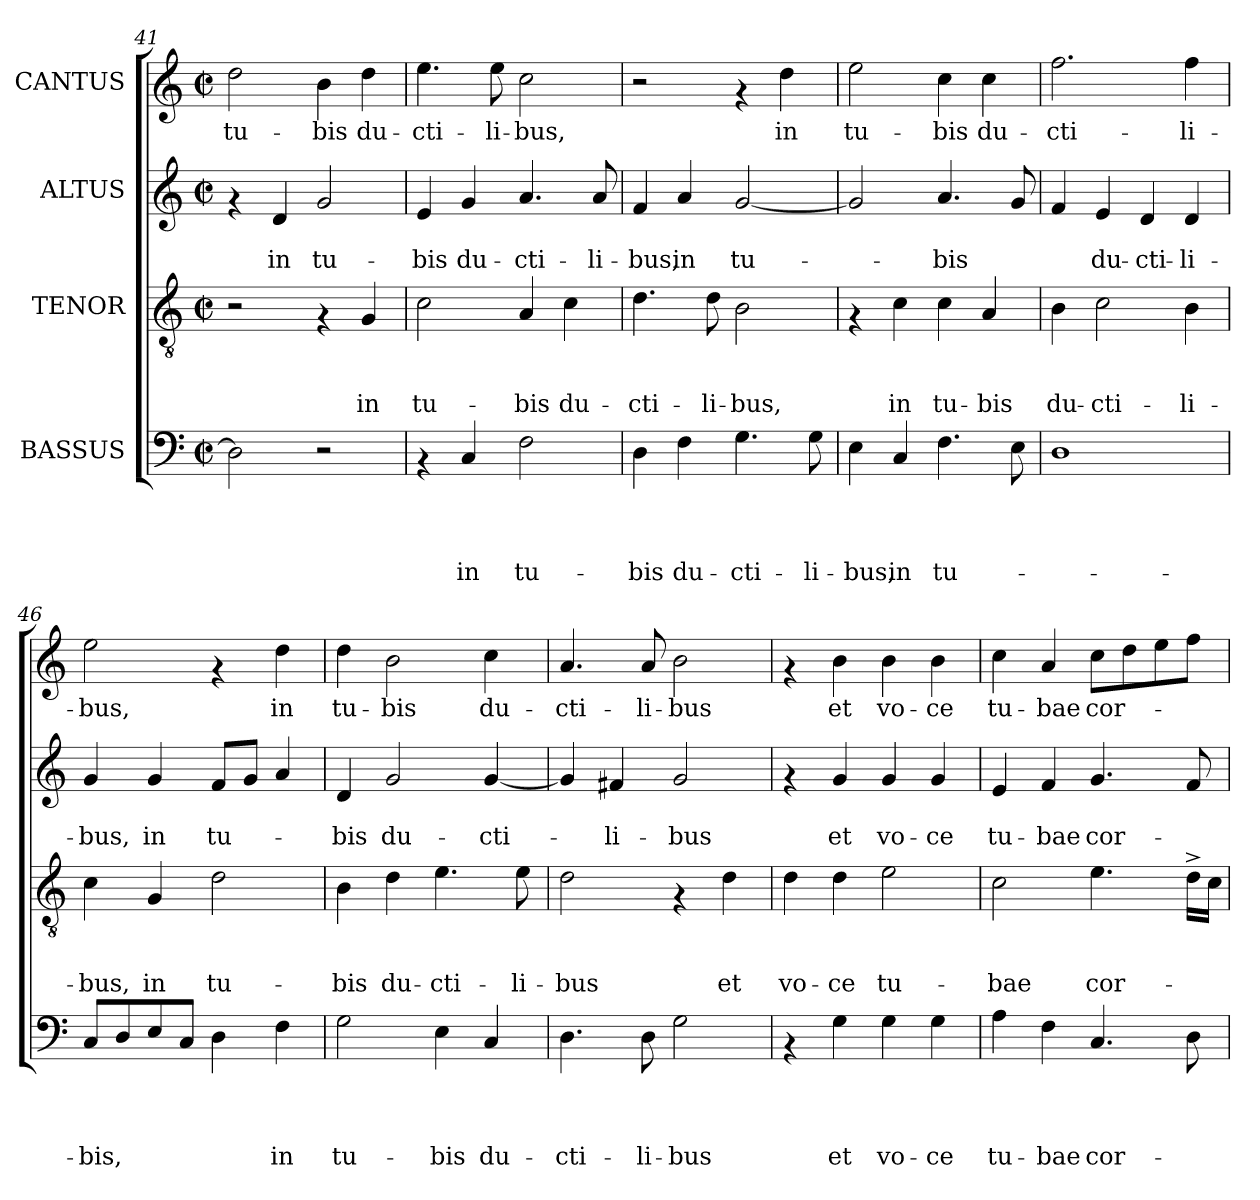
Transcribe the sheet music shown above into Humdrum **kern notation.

**kern	**text	**text	**text	**text	**kern	**text	**text	**text	**kern	**text	**text	**kern	**text
*part4	*part4	*part4	*part4	*part4	*part3	*part3	*part3	*part3	*part2	*part2	*part2	*part1	*part1
*staff4	*staff4	*staff4	*staff4	*staff4	*staff3	*staff3	*staff3	*staff3	*staff2	*staff2	*staff2	*staff1	*staff1
*I"BASSUS	*	*	*	*	*I"TENOR	*	*	*	*I"ALTUS	*	*	*I"CANTUS	*
*clefF4	*	*	*	*	*clefGv2	*	*	*	*clefG2	*	*	*clefG2	*
*k[]	*	*	*	*	*k[]	*	*	*	*k[]	*	*	*k[]	*
*C:	*	*	*	*	*C:	*	*	*	*C:	*	*	*C:	*
*M2/2	*	*	*	*	*M2/2	*	*	*	*M2/2	*	*	*M2/2	*
*met(c|)	*	*	*	*	*met(c|)	*	*	*	*met(c|)	*	*	*met(c|)	*
=41	=41	=41	=41	=41	=41	=41	=41	=41	=41	=41	=41	=41	=41
!	!	!	!	!	!	!	!	!	!	!	!	!	!LO:LY:b
2D\]	.	.	.	.	2r	.	.	.	4rf	.	.	2dd\	tu-
!	!	!	!	!	!	!	!	!	!	!	!LO:LY:b	!	!
.	.	.	.	.	.	.	.	.	4d/	.	in	.	.
!	!	!	!	!	!	!	!	!	!	!	!LO:LY:b	!	!LO:LY:b
2r	.	.	.	.	4rF	.	.	.	2g/	.	tu-	4b\	-bis
!	!	!	!	!	!	!	!	!LO:LY:b	!	!	!	!	!LO:LY:b
.	.	.	.	.	4G/	.	.	in	.	.	.	4dd\	du-
=42	=42	=42	=42	=42	=42	=42	=42	=42	=42	=42	=42	=42	=42
!	!	!	!	!	!	!	!	!LO:LY:b	!	!	!LO:LY:b	!	!LO:LY:b
4rAA	.	.	.	.	2c\	.	.	tu-	4e/	.	-bis	4.ee\	-cti-
!	!	!	!	!LO:LY:b	!	!	!	!	!	!	!LO:LY:b	!	!
4C/	.	.	.	in	.	.	.	.	4g/	.	du-	.	.
!	!	!	!	!	!	!	!	!	!	!	!	!	!LO:LY:b
.	.	.	.	.	.	.	.	.	.	.	.	8ee\	-li-
!	!	!	!	!LO:LY:b	!	!	!	!LO:LY:b	!	!	!LO:LY:b	!	!LO:LY:b
2F\	.	.	.	tu-	4A/	.	.	-bis	4.a/	.	-cti-	2cc\	-bus,
!	!	!	!	!	!	!	!	!LO:LY:b	!	!	!	!	!
.	.	.	.	.	4c\	.	.	du-	.	.	.	.	.
!	!	!	!	!	!	!	!	!	!	!	!LO:LY:b	!	!
.	.	.	.	.	.	.	.	.	8a/	.	-li-	.	.
=43	=43	=43	=43	=43	=43	=43	=43	=43	=43	=43	=43	=43	=43
!	!	!	!	!LO:LY:b	!	!	!	!LO:LY:b	!	!	!LO:LY:b	!	!
4D\	.	.	.	-bis	4.d\	.	.	-cti-	4f/	.	-bus,	2r	.
!	!	!	!	!LO:LY:b	!	!	!	!	!	!	!LO:LY:b	!	!
4F\	.	.	.	du-	.	.	.	.	4a/	.	in	.	.
!	!	!	!	!	!	!	!	!LO:LY:b	!	!	!	!	!
.	.	.	.	.	8d\	.	.	-li-	.	.	.	.	.
!	!	!	!	!LO:LY:b	!	!	!	!LO:LY:b	!	!	!LO:LY:b	!	!
4.G\	.	.	.	-cti-	2B\	.	.	-bus,	[<2g/	.	tu-	4rf	.
!	!	!	!	!	!	!	!	!	!	!	!	!	!LO:LY:b
.	.	.	.	.	.	.	.	.	.	.	.	4dd\	in
!	!	!	!	!LO:LY:b	!	!	!	!	!	!	!	!	!
8G\	.	.	.	-li-	.	.	.	.	.	.	.	.	.
=44	=44	=44	=44	=44	=44	=44	=44	=44	=44	=44	=44	=44	=44
!	!	!	!	!LO:LY:b	!	!	!	!	!	!	!	!	!LO:LY:b
4E\	.	.	.	-bus,	4rF	.	.	.	2g/]	.	.	2ee\	tu-
!	!	!	!	!LO:LY:b	!	!	!	!LO:LY:b	!	!	!	!	!
4C/	.	.	.	in	4c\	.	.	in	.	.	.	.	.
!	!	!	!	!LO:LY:b	!	!	!	!LO:LY:b	!	!	!LO:LY:b	!	!LO:LY:b
4.F\	.	.	.	tu-	4c\	.	.	tu-	4.a/	.	-bis	4cc\	-bis
!	!	!	!	!	!	!	!	!LO:LY:b	!	!	!	!	!LO:LY:b
.	.	.	.	.	4A/	.	.	-bis	.	.	.	4cc\	du-
8E\	.	.	.	.	.	.	.	.	8g/	.	.	.	.
=45	=45	=45	=45	=45	=45	=45	=45	=45	=45	=45	=45	=45	=45
!	!	!	!	!	!	!	!	!LO:LY:b	!	!	!	!	!LO:LY:b
1D	.	.	.	.	4B\	.	.	du-	4f/	.	.	2.ff\	-cti-
!	!	!	!	!	!	!	!	!LO:LY:b	!	!	!LO:LY:b	!	!
.	.	.	.	.	2c\	.	.	-cti-	4e/	.	du-	.	.
!	!	!	!	!	!	!	!	!	!	!	!LO:LY:b	!	!
.	.	.	.	.	.	.	.	.	4d/	.	-cti-	.	.
!	!	!	!	!	!	!	!	!LO:LY:b	!	!	!LO:LY:b	!	!LO:LY:b
.	.	.	.	.	4B\	.	.	-li-	4d/	.	-li-	4ff\	-li-
!!LO:PB:g=z
=46	=46	=46	=46	=46	=46	=46	=46	=46	=46	=46	=46	=46	=46
!	!	!	!	!LO:LY:b	!	!	!	!LO:LY:b	!	!	!LO:LY:b	!	!LO:LY:b
8C/L	.	.	.	-bis,	4c\	.	.	-bus,	4g/	.	-bus,	2ee\	-bus,
8D/	.	.	.	.	.	.	.	.	.	.	.	.	.
!	!	!	!	!	!	!	!	!LO:LY:b	!	!	!LO:LY:b	!	!
8E/	.	.	.	.	4G/	.	.	in	4g/	.	in	.	.
8C/J	.	.	.	.	.	.	.	.	.	.	.	.	.
!	!	!	!	!	!	!	!	!LO:LY:b	!	!	!LO:LY:b	!	!
4D\	.	.	.	.	2d\	.	.	tu-	8f/L	.	tu-	4rf	.
.	.	.	.	.	.	.	.	.	8g/J	.	.	.	.
!	!	!	!	!LO:LY:b	!	!	!	!	!	!	!	!	!LO:LY:b
4F\	.	.	.	in	.	.	.	.	4a/	.	.	4dd\	in
=47	=47	=47	=47	=47	=47	=47	=47	=47	=47	=47	=47	=47	=47
!	!	!	!	!LO:LY:b	!	!	!	!LO:LY:b	!	!	!LO:LY:b	!	!LO:LY:b
2G\	.	.	.	tu-	4B\	.	.	-bis	4d/	.	-bis	4dd\	tu-
!	!	!	!	!	!	!	!	!LO:LY:b	!	!	!LO:LY:b	!	!LO:LY:b
.	.	.	.	.	4d\	.	.	du-	2g/	.	du-	2b\	-bis
!	!	!	!	!LO:LY:b	!	!	!	!LO:LY:b	!	!	!	!	!
4E\	.	.	.	-bis	4.e\	.	.	-cti-	.	.	.	.	.
!	!	!	!	!LO:LY:b	!	!	!	!	!	!	!LO:LY:b	!	!LO:LY:b
4C/	.	.	.	du-	.	.	.	.	[<4g/	.	-cti-	4cc\	du-
!	!	!	!	!	!	!	!	!LO:LY:b	!	!	!	!	!
.	.	.	.	.	8e\	.	.	-li-	.	.	.	.	.
=48	=48	=48	=48	=48	=48	=48	=48	=48	=48	=48	=48	=48	=48
!	!	!	!	!LO:LY:b	!	!	!	!LO:LY:b	!	!	!	!	!LO:LY:b
4.D\	.	.	.	-cti-	2d\	.	.	-bus	4g/]	.	.	4.a/	-cti-
!	!	!	!	!	!	!	!	!	!	!	!LO:LY:b	!	!
.	.	.	.	.	.	.	.	.	4f#X/	.	-li-	.	.
!	!	!	!	!LO:LY:b	!	!	!	!	!	!	!	!	!LO:LY:b
8D\	.	.	.	-li-	.	.	.	.	.	.	.	8a/	-li-
!	!	!	!	!LO:LY:b	!	!	!	!	!	!	!LO:LY:b	!	!LO:LY:b
2G\	.	.	.	-bus	4rF	.	.	.	2g/	.	-bus	2b\	-bus
!	!	!	!	!	!	!	!	!LO:LY:b	!	!	!	!	!
.	.	.	.	.	4d\	.	.	et	.	.	.	.	.
=49	=49	=49	=49	=49	=49	=49	=49	=49	=49	=49	=49	=49	=49
!	!	!	!	!	!	!	!	!LO:LY:b	!	!	!	!	!
4rAA	.	.	.	.	4d\	.	.	vo-	4rf	.	.	4rf	.
!	!	!	!	!LO:LY:b	!	!	!	!LO:LY:b	!	!	!LO:LY:b	!	!LO:LY:b
4G\	.	.	.	et	4d\	.	.	-ce	4g/	.	et	4b\	et
!	!	!	!	!LO:LY:b	!	!	!	!LO:LY:b	!	!	!LO:LY:b	!	!LO:LY:b
4G\	.	.	.	vo-	2e\	.	.	tu-	4g/	.	vo-	4b\	vo-
!	!	!	!	!LO:LY:b	!	!	!	!	!	!	!LO:LY:b	!	!LO:LY:b
4G\	.	.	.	-ce	.	.	.	.	4g/	.	-ce	4b\	-ce
=50	=50	=50	=50	=50	=50	=50	=50	=50	=50	=50	=50	=50	=50
!	!	!	!	!LO:LY:b	!	!	!	!LO:LY:b	!	!	!LO:LY:b	!	!LO:LY:b
4A\	.	.	.	tu-	2c\	.	.	-bae	4e/	.	tu-	4cc\	tu-
!	!	!	!	!LO:LY:b	!	!	!	!	!	!	!LO:LY:b	!	!LO:LY:b
4F\	.	.	.	-bae	.	.	.	.	4f/	.	-bae	4a/	-bae
!	!	!	!	!LO:LY:b	!	!	!	!LO:LY:b	!	!	!LO:LY:b	!	!LO:LY:b
4.C/	.	.	.	cor-	4.e\	.	.	cor-	4.g/	.	cor-	8cc\L	cor-
.	.	.	.	.	.	.	.	.	.	.	.	8dd\	.
.	.	.	.	.	.	.	.	.	.	.	.	8ee\	.
8D\	.	.	.	.	16d^>\LL	.	.	.	8f/	.	.	8ff\J	.
.	.	.	.	.	16c\JJ	.	.	.	.	.	.	.	.
=	=	=	=	=	=	=	=	=	=	=	=	=	=
*-	*-	*-	*-	*-	*-	*-	*-	*-	*-	*-	*-	*-	*-
